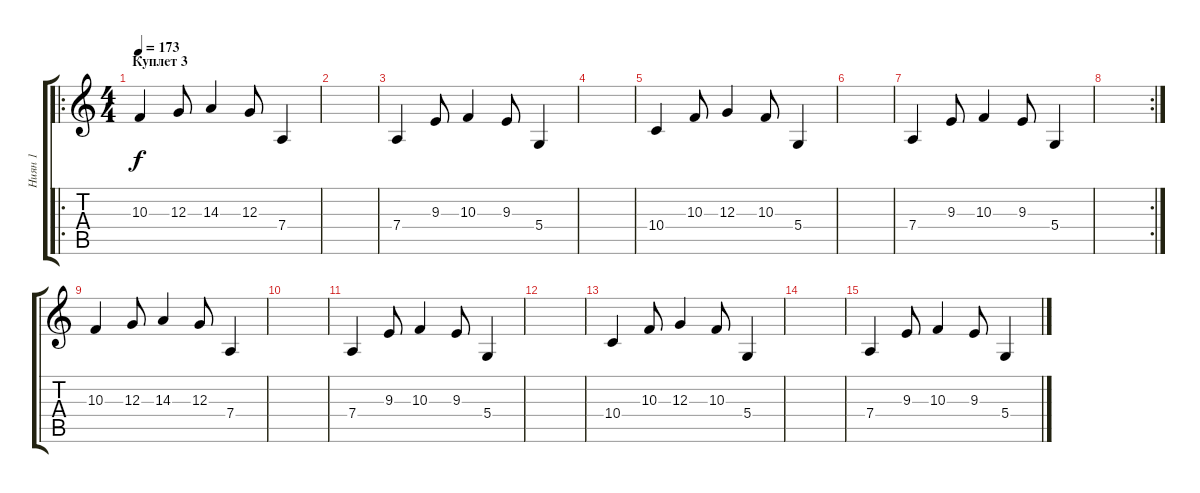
\track ("Ниян 1" "Ниян 1") {instrument orchestralharp}
\staff {score tabs}
\tuning (E4 B3 G3 D3 A2 E2) {hide}
\ro
\ts (4 4)
\section ("" "Куплет 3")
\tempo 173
\clef g2
\ks c
10.3.4{dy f} 12.3.8 14.3.4 12.3.8 7.4.4 |
|
7.4.4 9.3.8 10.3.4 9.3.8 5.4.4 |
|
10.4.4 10.3.8 12.3.4 10.3.8 5.4.4 |
|
7.4.4 9.3.8 10.3.4 9.3.8 5.4.4 |
\rc 2
|
10.3.4 12.3.8 14.3.4 12.3.8 7.4.4 |
|
7.4.4 9.3.8 10.3.4 9.3.8 5.4.4 |
|
10.4.4 10.3.8 12.3.4 10.3.8 5.4.4 |
|
7.4.4 9.3.8 10.3.4 9.3.8 5.4.4
